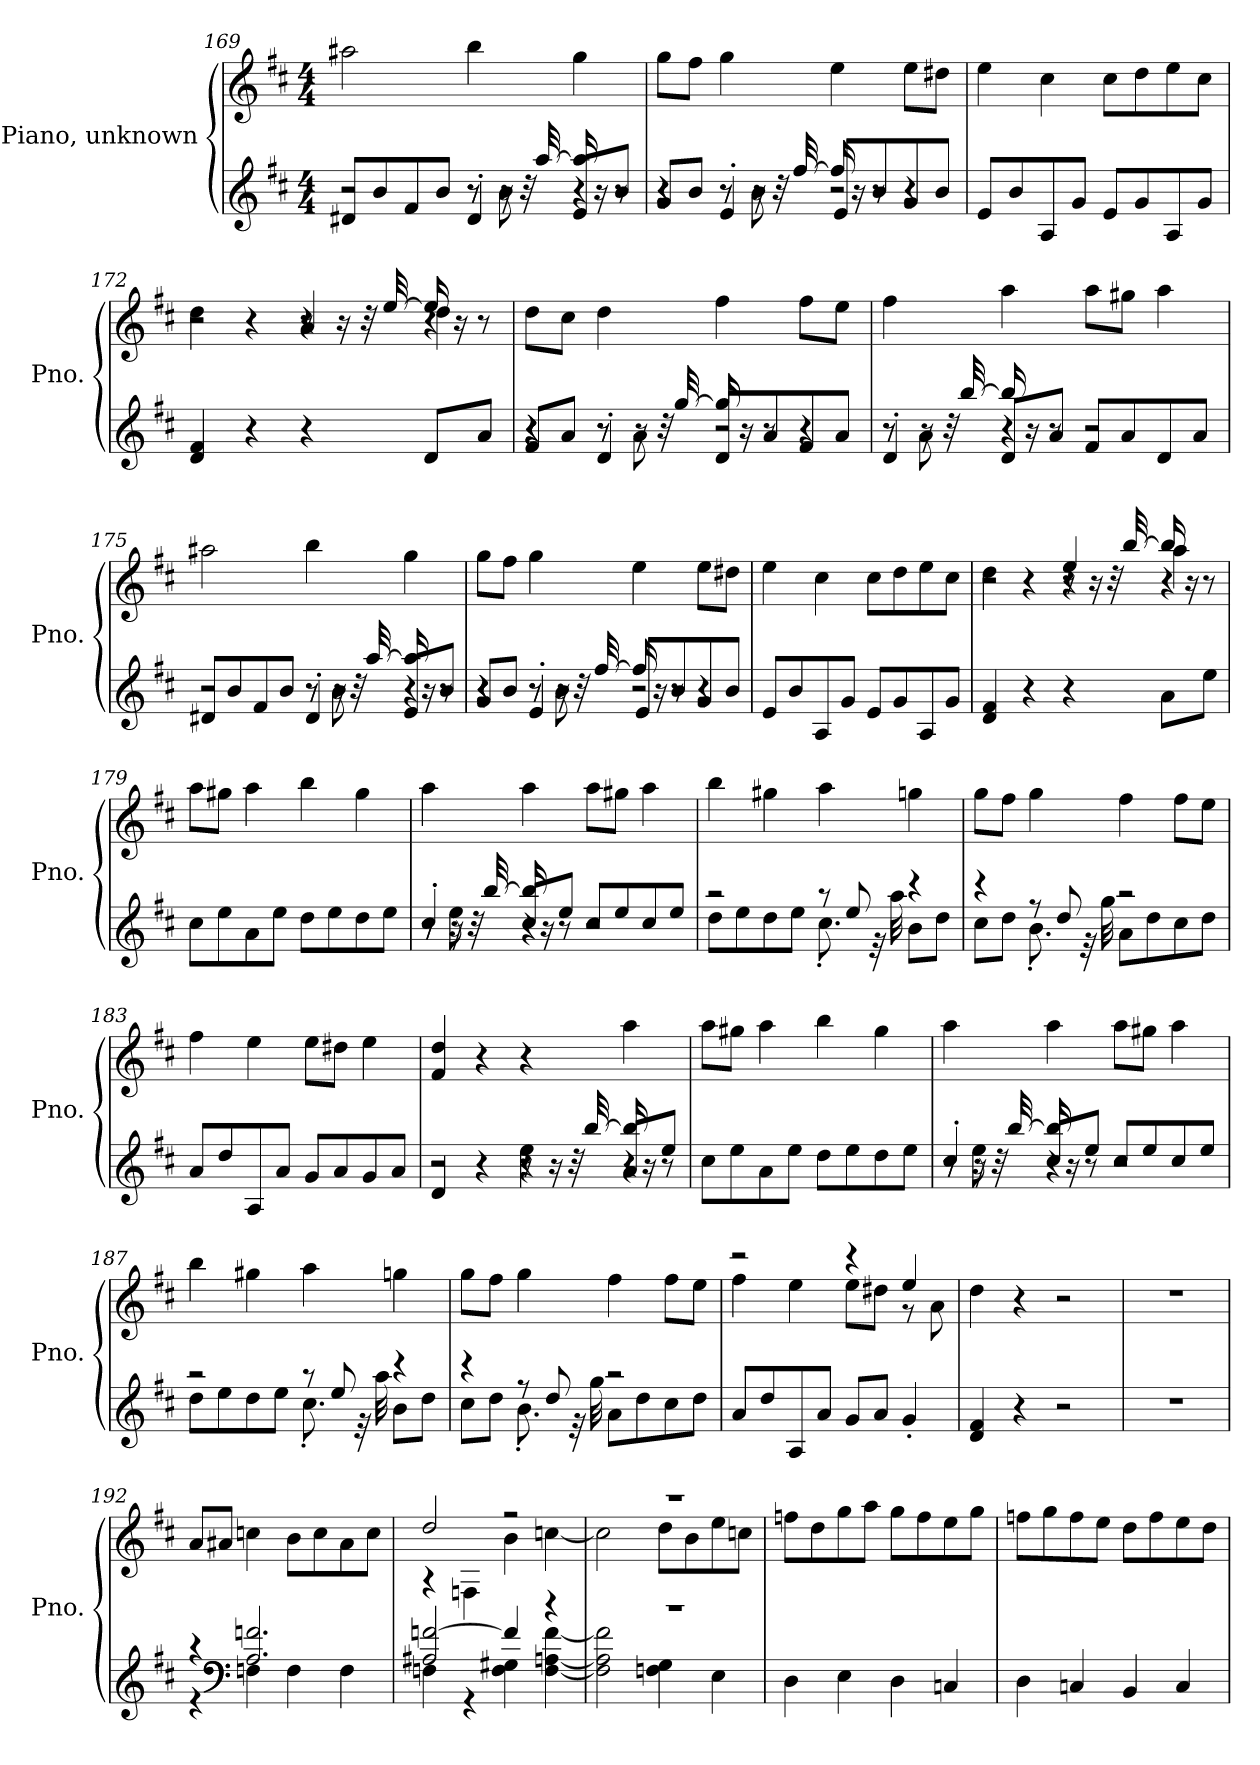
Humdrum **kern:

**kern	**kern
*part1	*part1
*staff2	*staff1
*I"Piano, unknown	*
*I'Pno.	*
*clefG2	*clefG2
*k[f#c#]	*k[f#c#]
*M4/4	*M4/4
=169	=169
*^	*
*	*^	*
2r	2r	8d#X/L	2aa#X\
.	.	8b/	.
.	.	8f#/	.
.	.	8b/J	.
8r	8r	4d#'/	4bb\
16r	8b\	.	.
32r	.	.	.
[32aa/	.	.	.
16aa/]	4r	8e/L	4gg\
16r	.	.	.
8r	.	8b/J	.
!!LO:PB:g=z
=170	=170	=170	=170
4r	4r	8g/L	8gg\L
.	.	8b/J	8ff#\J
8r	8r	4e'/	4gg\
16r	8b\	.	.
32r	.	.	.
[32ff#/	.	.	.
16ff#/]	2r	8e/L	4ee\
16r	.	.	.
8r	.	8b/	.
4r	.	8g/	8ee\L
.	.	8b/J	8dd#X\J
*v	*v	*v	*
=171	=171
8e/L	4ee\
8b/	.
8A/	4cc#\
8g/J	.
8e/L	8cc#\L
8g/	8dd\
8A/	8ee\
8g/J	8cc#\J
=172	=172
*	*^
*	*	*^
4d/ 4f#/	2r	4dd\	2r
4r	.	4r	.
4r	8r	4r	4a/
.	16r	.	.
.	32r	.	.
.	[32ee/	.	.
8d/L	16ee/]	4dd\	4r
.	16r	.	.
8a/J	8r	.	.
*	*v	*v	*v
!!LO:LB:g=z
=173	=173
*^	*
*	*^	*
4r	4r	8f#/L	8dd\L
.	.	8a/J	8cc#\J
8r	8r	4d'/	4dd\
16r	8a\	.	.
32r	.	.	.
[32gg/	.	.	.
16gg/]	2r	8d/L	4ff#\
16r	.	.	.
8r	.	8a/	.
4r	.	8f#/	8ff#\L
.	.	8a/J	8ee\J
=174	=174	=174	=174
8r	8r	4d'/	4ff#\
16r	8a\	.	.
32r	.	.	.
[32bb/	.	.	.
16bb/]	4r	8d/L	4aa\
16r	.	.	.
8r	.	8a/J	.
2r	2r	8f#/L	8aa\L
.	.	8a/	8gg#X\J
.	.	8d/	4aa\
.	.	8a/J	.
=175	=175	=175	=175
2r	2r	8d#X/L	2aa#X\
.	.	8b/	.
.	.	8f#/	.
.	.	8b/J	.
8r	8r	4d#'/	4bb\
16r	8b\	.	.
32r	.	.	.
[32aa/	.	.	.
16aa/]	4r	8e/L	4gg\
16r	.	.	.
8r	.	8b/J	.
!!LO:LB:g=z
=176	=176	=176	=176
4r	4r	8g/L	8gg\L
.	.	8b/J	8ff#\J
8r	8r	4e'/	4gg\
16r	8b\	.	.
32r	.	.	.
[32ff#/	.	.	.
16ff#/]	2r	8e/L	4ee\
16r	.	.	.
8r	.	8b/	.
4r	.	8g/	8ee\L
.	.	8b/J	8dd#X\J
*v	*v	*v	*
=177	=177
8e/L	4ee\
8b/	.
8A/	4cc#\
8g/J	.
8e/L	8cc#\L
8g/	8dd\
8A/	8ee\
8g/J	8cc#\J
=178	=178
*	*^
*	*	*^
4d/ 4f#/	2r	4dd\	2r
4r	.	4r	.
4r	8r	4r	4ee/
.	16r	.	.
.	32r	.	.
.	[32bb/	.	.
8a\L	16bb/]	4aa\	4r
.	16r	.	.
8ee\J	8r	.	.
*	*v	*v	*v
=179	=179
8cc#\L	8aa\L
8ee\	8gg#X\J
8a\	4aa\
8ee\J	.
8dd\L	4bb\
8ee\	.
8dd\	4gg#\
8ee\J	.
!!LO:LB:g=z
=180	=180
*^	*
*	*^	*
8r	8r	4cc#'/	4aa\
16r	8ee\	.	.
32r	.	.	.
[32bb/	.	.	.
16bb/]	4r	8cc#/L	4aa\
16r	.	.	.
8r	.	8ee/J	.
2r	2r	8cc#/L	8aa\L
.	.	8ee/	8gg#X\J
.	.	8cc#/	4aa\
.	.	8ee/J	.
*	*v	*v	*
=181	=181	=181
2r	8dd\L	4bb\
.	8ee\	.
.	8dd\	4gg#X\
.	8ee\J	.
8r	8.cc#'\	4aa\
8ee/	.	.
.	32r	.
.	32aa\	.
4r	8b\L	4ggn\
.	8dd\J	.
=182	=182	=182
4r	8cc#\L	8gg\L
.	8dd\J	8ff#\J
8r	8.b'\	4gg\
8dd/	.	.
.	32r	.
.	32gg\	.
2r	8a\L	4ff#\
.	8dd\	.
.	8cc#\	8ff#\L
.	8dd\J	8ee\J
*v	*v	*
!!LO:LB:g=z
=183	=183
8a/L	4ff#\
8dd/	.
8A/	4ee\
8a/J	.
8g/L	8ee\L
8a/	8dd#X\J
8g/	4ee\
8a/J	.
=184	=184
*^	*
*	*^	*
2r	2r	4d/	4f#/ 4dd/
.	.	4r	4r
8r	4ee\	4r	4r
16r	.	.	.
32r	.	.	.
[32bb/	.	.	.
16bb/]	4r	8a/L	4aa\
16r	.	.	.
8r	.	8ee/J	.
*v	*v	*v	*
=185	=185
8cc#\L	8aa\L
8ee\	8gg#X\J
8a\	4aa\
8ee\J	.
8dd\L	4bb\
8ee\	.
8dd\	4gg#\
8ee\J	.
=186	=186
*^	*
*	*^	*
8r	8r	4cc#'/	4aa\
16r	8ee\	.	.
32r	.	.	.
[32bb/	.	.	.
16bb/]	4r	8cc#/L	4aa\
16r	.	.	.
8r	.	8ee/J	.
2r	2r	8cc#/L	8aa\L
.	.	8ee/	8gg#X\J
.	.	8cc#/	4aa\
.	.	8ee/J	.
*	*v	*v	*
!!LO:LB:g=z
=187	=187	=187
2r	8dd\L	4bb\
.	8ee\	.
.	8dd\	4gg#X\
.	8ee\J	.
8r	8.cc#'\	4aa\
8ee/	.	.
.	32r	.
.	32aa\	.
4r	8b\L	4ggn\
.	8dd\J	.
=188	=188	=188
4r	8cc#\L	8gg\L
.	8dd\J	8ff#\J
8r	8.b'\	4gg\
8dd/	.	.
.	32r	.
.	32gg\	.
2r	8a\L	4ff#\
.	8dd\	.
.	8cc#\	8ff#\L
.	8dd\J	8ee\J
*v	*v	*
=189	=189
*	*^
8a/L	2r	4ff#\
8dd/	.	.
8A/	.	4ee\
8a/J	.	.
8g/L	4r	8ee\L
8a/J	.	8dd#X\J
4g'/	4ee/	8r
.	.	8a\
*	*v	*v
=190	=190
4d/ 4f#/	4dd\
4r	4r
2r	2r
=191	=191
1r	1r
!!LO:PB:g=z
=192	=192
*^	*
4r	4r	8a/L
.	.	8a#X/J
*clefF4	*	*
2.A/ 2.fn/	4Fn\	4ccn\
.	4F\	8b\L
.	.	8cc\
.	4F\	8a#\
.	.	8cc\J
=193	=193	=193
*	*	*^
2A#X/ [2fn/	4Fn\	2dd/	4r
.	4r	.	4Fn\
4f/]	4F\ 4G#X\	2r	4b\
4r	[4F\ [4An\ [4f\	.	[4ccn\
=194	=194	=194	=194
1r	2F\] 2A\] 2f\]	1r	2cc\]
.	4Fn\ 4G\	.	8dd\L
.	.	.	8b\
.	4E\	.	8ee\
.	.	.	8ccn\J
*v	*v	*	*
*	*v	*v
=195	=195
4D\	8ffn\L
.	8dd\
4E\	8gg\
.	8aa\J
4D\	8gg\L
.	8ff\
4Cn/	8ee\
.	8gg\J
=196	=196
4D\	8ffn\L
.	8gg\
4Cn/	8ff\
.	8ee\J
4BB/	8dd\L
.	8ff\
4C/	8ee\
.	8dd\J
=	=
*-	*-
